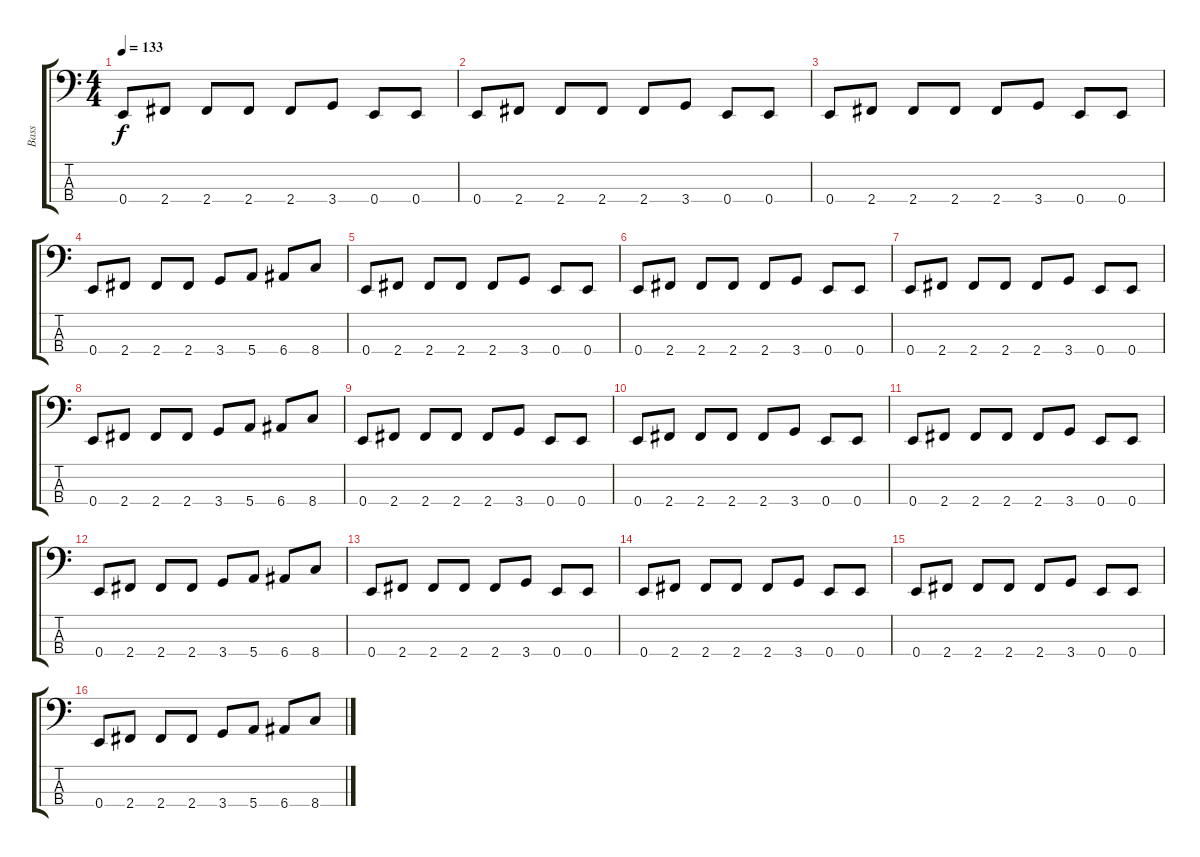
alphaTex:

\track ("Bass" "Bass") {instrument electricbassfinger}
\staff {score tabs}
\tuning (G2 D2 A1 E1) {hide}
\ts (4 4)
\tempo 133
\clef f4
\ks c
0.4.8{dy f} 2.4.8 2.4.8 2.4.8 2.4.8 3.4.8 0.4.8 0.4.8 |
0.4.8 2.4.8 2.4.8 2.4.8 2.4.8 3.4.8 0.4.8 0.4.8 |
0.4.8 2.4.8 2.4.8 2.4.8 2.4.8 3.4.8 0.4.8 0.4.8 |
0.4.8 2.4.8 2.4.8 2.4.8 3.4.8 5.4.8 6.4.8 8.4.8 |
0.4.8 2.4.8 2.4.8 2.4.8 2.4.8 3.4.8 0.4.8 0.4.8 |
0.4.8 2.4.8 2.4.8 2.4.8 2.4.8 3.4.8 0.4.8 0.4.8 |
0.4.8 2.4.8 2.4.8 2.4.8 2.4.8 3.4.8 0.4.8 0.4.8 |
0.4.8 2.4.8 2.4.8 2.4.8 3.4.8 5.4.8 6.4.8 8.4.8 |
0.4.8 2.4.8 2.4.8 2.4.8 2.4.8 3.4.8 0.4.8 0.4.8 |
0.4.8 2.4.8 2.4.8 2.4.8 2.4.8 3.4.8 0.4.8 0.4.8 |
0.4.8 2.4.8 2.4.8 2.4.8 2.4.8 3.4.8 0.4.8 0.4.8 |
0.4.8 2.4.8 2.4.8 2.4.8 3.4.8 5.4.8 6.4.8 8.4.8 |
0.4.8 2.4.8 2.4.8 2.4.8 2.4.8 3.4.8 0.4.8 0.4.8 |
0.4.8 2.4.8 2.4.8 2.4.8 2.4.8 3.4.8 0.4.8 0.4.8 |
0.4.8 2.4.8 2.4.8 2.4.8 2.4.8 3.4.8 0.4.8 0.4.8 |
0.4.8 2.4.8 2.4.8 2.4.8 3.4.8 5.4.8 6.4.8 8.4.8
